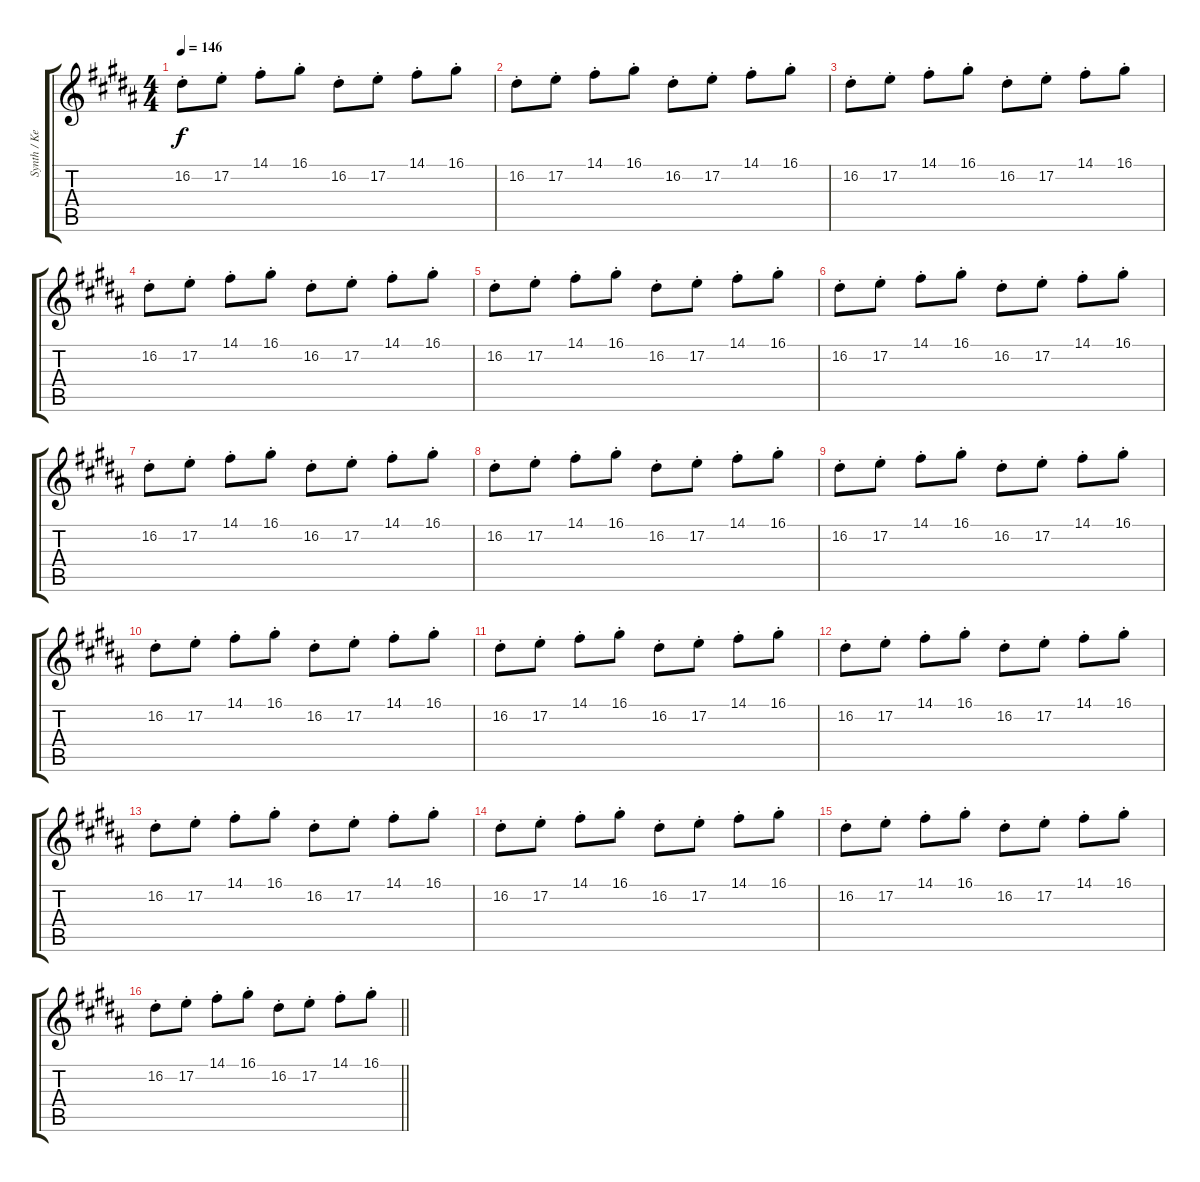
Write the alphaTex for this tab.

\track ("Synth / Keyboard III" "Synth / Ke") {instrument lead2sawtooth}
\staff {score tabs}
\tuning (E4 B3 G3 D3 A2 E2) {hide}
\ts (4 4)
\tempo 146
\clef g2
\ks b
16.2{st}.8{dy f} 17.2{st}.8 14.1{st}.8 16.1{st}.8 16.2{st}.8 17.2{st}.8 14.1{st}.8 16.1{st}.8 |
16.2{st}.8 17.2{st}.8 14.1{st}.8 16.1{st}.8 16.2{st}.8 17.2{st}.8 14.1{st}.8 16.1{st}.8 |
16.2{st}.8 17.2{st}.8 14.1{st}.8 16.1{st}.8 16.2{st}.8 17.2{st}.8 14.1{st}.8 16.1{st}.8 |
16.2{st}.8 17.2{st}.8 14.1{st}.8 16.1{st}.8 16.2{st}.8 17.2{st}.8 14.1{st}.8 16.1{st}.8 |
16.2{st}.8 17.2{st}.8 14.1{st}.8 16.1{st}.8 16.2{st}.8 17.2{st}.8 14.1{st}.8 16.1{st}.8 |
16.2{st}.8 17.2{st}.8 14.1{st}.8 16.1{st}.8 16.2{st}.8 17.2{st}.8 14.1{st}.8 16.1{st}.8 |
16.2{st}.8 17.2{st}.8 14.1{st}.8 16.1{st}.8 16.2{st}.8 17.2{st}.8 14.1{st}.8 16.1{st}.8 |
16.2{st}.8 17.2{st}.8 14.1{st}.8 16.1{st}.8 16.2{st}.8 17.2{st}.8 14.1{st}.8 16.1{st}.8 |
16.2{st}.8{volume 5} 17.2{st}.8 14.1{st}.8 16.1{st}.8 16.2{st}.8 17.2{st}.8 14.1{st}.8 16.1{st}.8 |
16.2{st}.8 17.2{st}.8 14.1{st}.8 16.1{st}.8 16.2{st}.8 17.2{st}.8 14.1{st}.8 16.1{st}.8 |
16.2{st}.8 17.2{st}.8 14.1{st}.8 16.1{st}.8 16.2{st}.8 17.2{st}.8 14.1{st}.8 16.1{st}.8 |
16.2{st}.8 17.2{st}.8 14.1{st}.8 16.1{st}.8 16.2{st}.8 17.2{st}.8 14.1{st}.8 16.1{st}.8 |
16.2{st}.8{volume 0} 17.2{st}.8 14.1{st}.8 16.1{st}.8 16.2{st}.8 17.2{st}.8 14.1{st}.8 16.1{st}.8 |
16.2{st}.8 17.2{st}.8 14.1{st}.8 16.1{st}.8 16.2{st}.8 17.2{st}.8 14.1{st}.8 16.1{st}.8 |
16.2{st}.8 17.2{st}.8 14.1{st}.8 16.1{st}.8 16.2{st}.8 17.2{st}.8 14.1{st}.8 16.1{st}.8 |
\barLineRight lightlight
16.2{st}.8 17.2{st}.8 14.1{st}.8 16.1{st}.8 16.2{st}.8 17.2{st}.8 14.1{st}.8 16.1{st}.8
